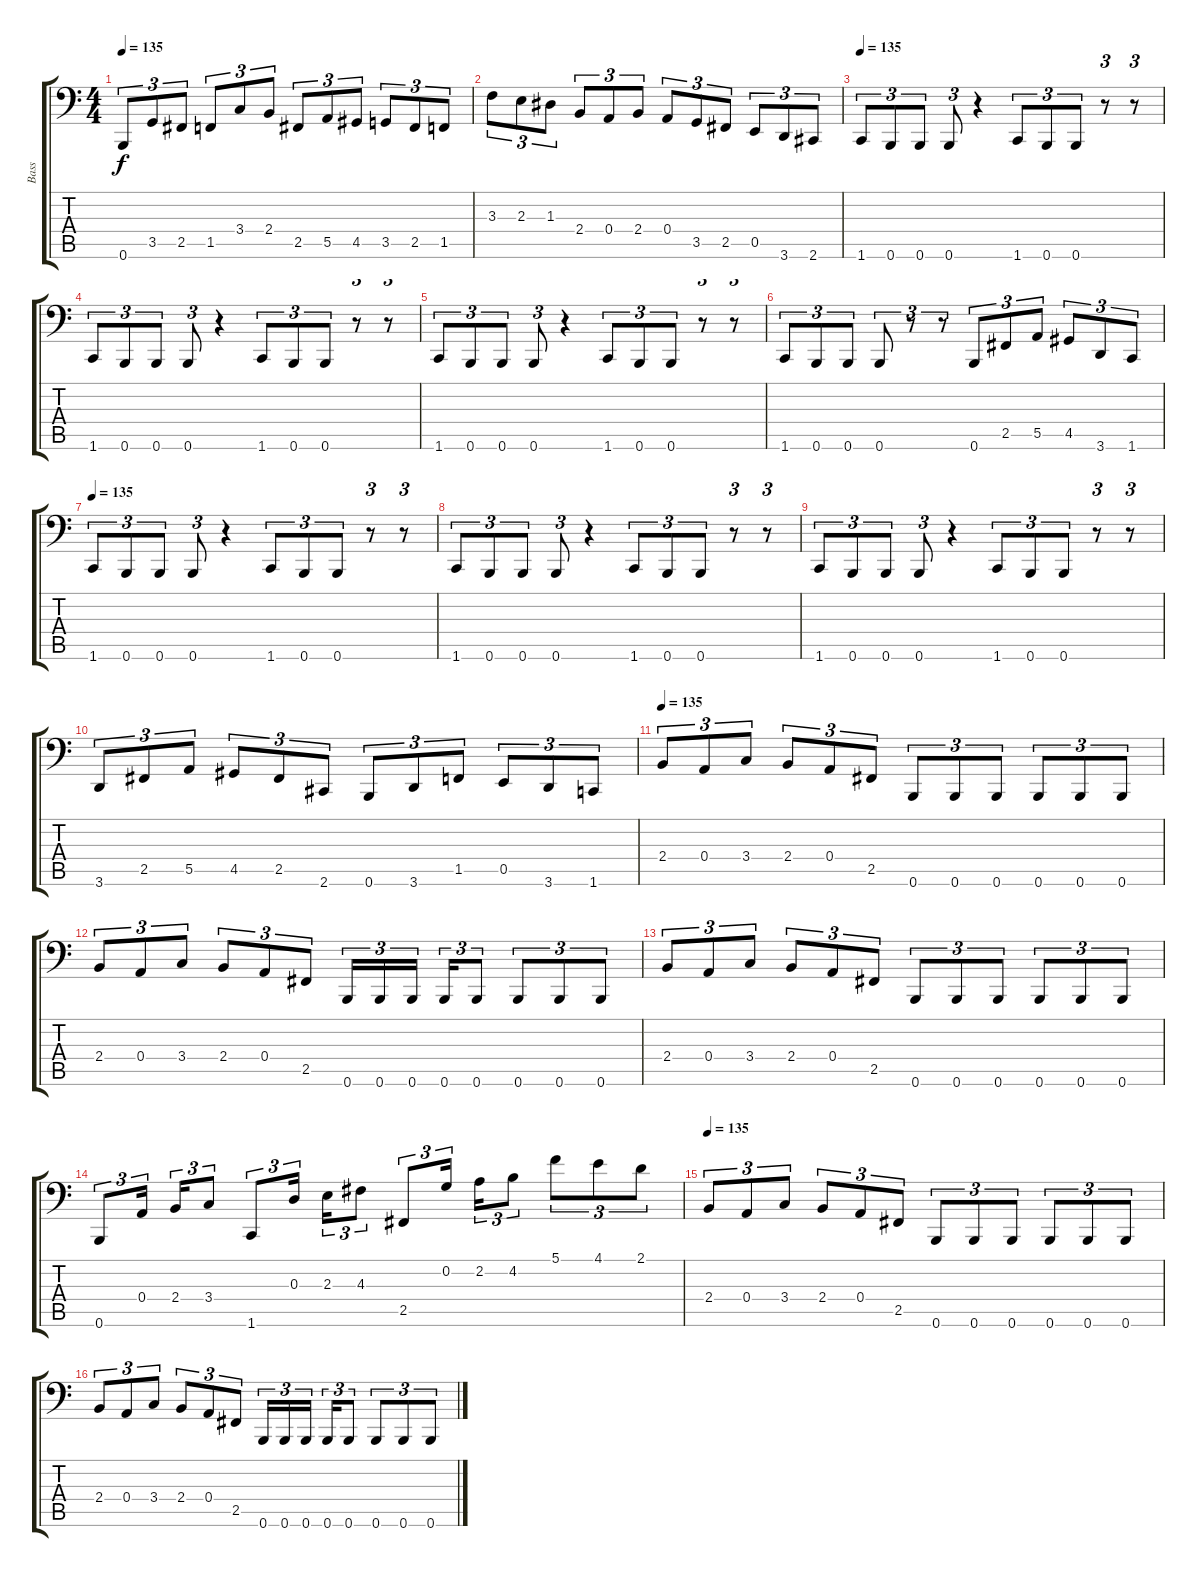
\track ("Bass" "Bass") {instrument electricbassfinger}
\staff {score tabs}
\tuning (C3 G2 D2 A1 E1 B0) {hide}
\ts (4 4)
\tempo 135
\clef f4
\ks c
0.6.8{tu (3 2) dy f} 3.5.8{tu (3 2)} 2.5.8{tu (3 2)} 1.5.8{tu (3 2)} 3.4.8{tu (3 2)} 2.4.8{tu (3 2)} 2.5.8{tu (3 2)} 5.5.8{tu (3 2)} 4.5.8{tu (3 2)} 3.5.8{tu (3 2)} 2.5.8{tu (3 2)} 1.5.8{tu (3 2)} |
3.3.8{tu (3 2)} 2.3.8{tu (3 2)} 1.3.8{tu (3 2)} 2.4.8{tu (3 2)} 0.4.8{tu (3 2)} 2.4.8{tu (3 2)} 0.4.8{tu (3 2)} 3.5.8{tu (3 2)} 2.5.8{tu (3 2)} 0.5.8{tu (3 2)} 3.6.8{tu (3 2)} 2.6.8{tu (3 2)} |
\tempo 135
1.6.8{tu (3 2)} 0.6.8{tu (3 2)} 0.6.8{tu (3 2)} 0.6.8{tu (3 2)} r.4 1.6.8{tu (3 2)} 0.6.8{tu (3 2)} 0.6.8{tu (3 2)} r.8{tu (3 2)} r.8{tu (3 2)} |
1.6.8{tu (3 2)} 0.6.8{tu (3 2)} 0.6.8{tu (3 2)} 0.6.8{tu (3 2)} r.4 1.6.8{tu (3 2)} 0.6.8{tu (3 2)} 0.6.8{tu (3 2)} r.8{tu (3 2)} r.8{tu (3 2)} |
1.6.8{tu (3 2)} 0.6.8{tu (3 2)} 0.6.8{tu (3 2)} 0.6.8{tu (3 2)} r.4 1.6.8{tu (3 2)} 0.6.8{tu (3 2)} 0.6.8{tu (3 2)} r.8{tu (3 2)} r.8{tu (3 2)} |
1.6.8{tu (3 2)} 0.6.8{tu (3 2)} 0.6.8{tu (3 2)} 0.6.8{tu (3 2)} r.8{tu (3 2)} r.8{tu (3 2)} 0.6.8{tu (3 2)} 2.5.8{tu (3 2)} 5.5.8{tu (3 2)} 4.5.8{tu (3 2)} 3.6.8{tu (3 2)} 1.6.8{tu (3 2)} |
\tempo 135
1.6.8{tu (3 2)} 0.6.8{tu (3 2)} 0.6.8{tu (3 2)} 0.6.8{tu (3 2)} r.4 1.6.8{tu (3 2)} 0.6.8{tu (3 2)} 0.6.8{tu (3 2)} r.8{tu (3 2)} r.8{tu (3 2)} |
1.6.8{tu (3 2)} 0.6.8{tu (3 2)} 0.6.8{tu (3 2)} 0.6.8{tu (3 2)} r.4 1.6.8{tu (3 2)} 0.6.8{tu (3 2)} 0.6.8{tu (3 2)} r.8{tu (3 2)} r.8{tu (3 2)} |
1.6.8{tu (3 2)} 0.6.8{tu (3 2)} 0.6.8{tu (3 2)} 0.6.8{tu (3 2)} r.4 1.6.8{tu (3 2)} 0.6.8{tu (3 2)} 0.6.8{tu (3 2)} r.8{tu (3 2)} r.8{tu (3 2)} |
3.6.8{tu (3 2)} 2.5.8{tu (3 2)} 5.5.8{tu (3 2)} 4.5.8{tu (3 2)} 2.5.8{tu (3 2)} 2.6.8{tu (3 2)} 0.6.8{tu (3 2)} 3.6.8{tu (3 2)} 1.5.8{tu (3 2)} 0.5.8{tu (3 2)} 3.6.8{tu (3 2)} 1.6.8{tu (3 2)} |
\tempo 135
2.4.8{tu (3 2)} 0.4.8{tu (3 2)} 3.4.8{tu (3 2)} 2.4.8{tu (3 2)} 0.4.8{tu (3 2)} 2.5.8{tu (3 2)} 0.6.8{tu (3 2)} 0.6.8{tu (3 2)} 0.6.8{tu (3 2)} 0.6.8{tu (3 2)} 0.6.8{tu (3 2)} 0.6.8{tu (3 2)} |
2.4.8{tu (3 2)} 0.4.8{tu (3 2)} 3.4.8{tu (3 2)} 2.4.8{tu (3 2)} 0.4.8{tu (3 2)} 2.5.8{tu (3 2)} 0.6.16{tu (3 2)} 0.6.16{tu (3 2)} 0.6.16{tu (3 2)} 0.6.16{tu (3 2)} 0.6.8{tu (3 2)} 0.6.8{tu (3 2)} 0.6.8{tu (3 2)} 0.6.8{tu (3 2)} |
2.4.8{tu (3 2)} 0.4.8{tu (3 2)} 3.4.8{tu (3 2)} 2.4.8{tu (3 2)} 0.4.8{tu (3 2)} 2.5.8{tu (3 2)} 0.6.8{tu (3 2)} 0.6.8{tu (3 2)} 0.6.8{tu (3 2)} 0.6.8{tu (3 2)} 0.6.8{tu (3 2)} 0.6.8{tu (3 2)} |
0.6.8{tu (3 2)} 0.4.16{tu (3 2)} 2.4.16{tu (3 2)} 3.4.8{tu (3 2)} 1.6.8{tu (3 2)} 0.3.16{tu (3 2)} 2.3.16{tu (3 2)} 4.3.8{tu (3 2)} 2.5.8{tu (3 2)} 0.2.16{tu (3 2)} 2.2.16{tu (3 2)} 4.2.8{tu (3 2)} 5.1.8{tu (3 2)} 4.1.8{tu (3 2)} 2.1.8{tu (3 2)} |
\tempo 135
2.4.8{tu (3 2)} 0.4.8{tu (3 2)} 3.4.8{tu (3 2)} 2.4.8{tu (3 2)} 0.4.8{tu (3 2)} 2.5.8{tu (3 2)} 0.6.8{tu (3 2)} 0.6.8{tu (3 2)} 0.6.8{tu (3 2)} 0.6.8{tu (3 2)} 0.6.8{tu (3 2)} 0.6.8{tu (3 2)} |
2.4.8{tu (3 2)} 0.4.8{tu (3 2)} 3.4.8{tu (3 2)} 2.4.8{tu (3 2)} 0.4.8{tu (3 2)} 2.5.8{tu (3 2)} 0.6.16{tu (3 2)} 0.6.16{tu (3 2)} 0.6.16{tu (3 2)} 0.6.16{tu (3 2)} 0.6.8{tu (3 2)} 0.6.8{tu (3 2)} 0.6.8{tu (3 2)} 0.6.8{tu (3 2)}
